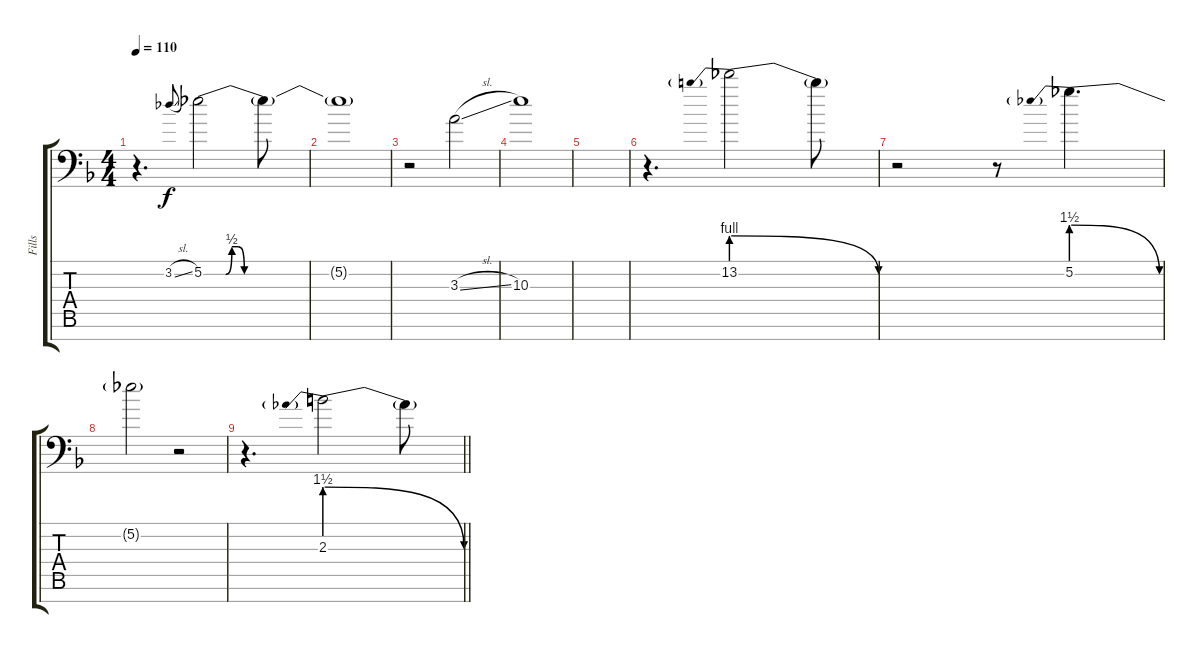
\track ("Fills" "Fills") {instrument electricguitarjazz}
\staff {score tabs}
\tuning (Eb4 Bb3 Gb3 Db3 Ab2 Eb2 Bb1) {hide}
\ts (4 4)
\tempo 110
\clef f4
\ks dminor
r.4{d dy f} 3.2{sl}.8{gr onbeat} 5.2{be (custom 0 0 7 0 9 2 11 2 13 0 60 0)}.2 5.2{t}.8 |
5.2{t}.1 |
r.2 3.3{sl}.2 |
10.3.1 |
|
r.4{d} 13.2{be (prebendrelease 0 4 60 0)}.2 13.2{t}.8 |
r.2 r.8 5.2{be (prebendrelease 0 6 60 0)}.4{d} |
5.2{t}.2 r.2 |
\barLineRight lightlight
r.4{d} 2.3{be (prebendrelease 0 6 60 0)}.2 2.3{t}.8
